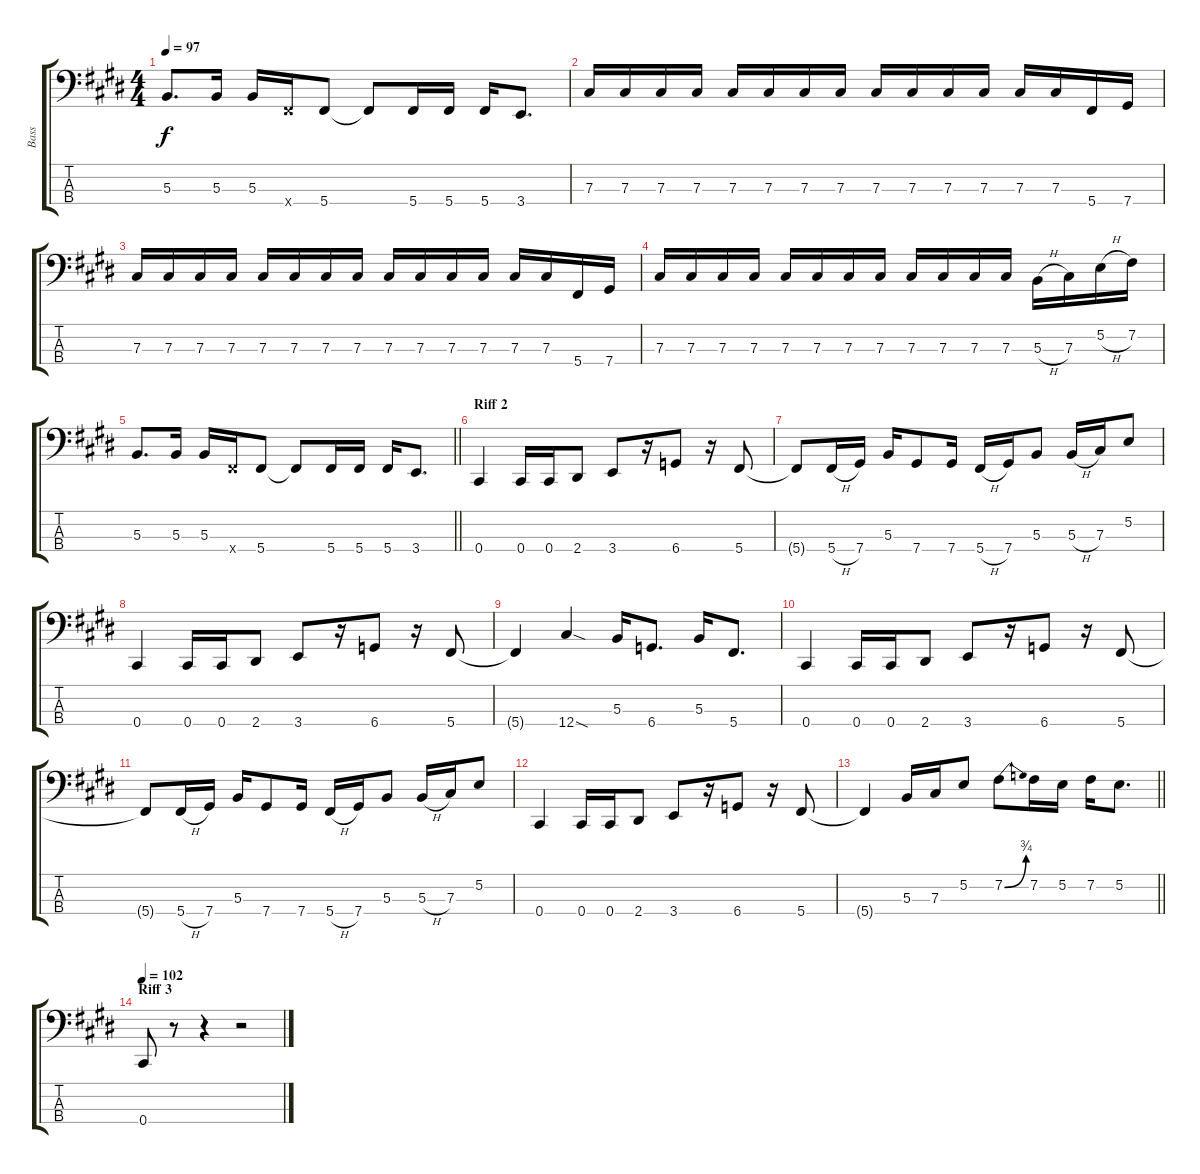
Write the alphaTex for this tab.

\track ("Bass" "Bass") {instrument electricbassfinger}
\staff {score tabs}
\tuning (E2 B1 Gb1 Db1) {hide}
\ts (4 4)
\tempo 97
\clef f4
\ks e
5.3.8{d dy f} 5.3.16 5.3.16 5.4{x}.16 5.4.8 5.4{t}.8 5.4.16 5.4.16 5.4.16 3.4.8{d} |
7.3.16 7.3.16 7.3.16 7.3.16 7.3.16 7.3.16 7.3.16 7.3.16 7.3.16 7.3.16 7.3.16 7.3.16 7.3.16 7.3.16 5.4.16 7.4.16 |
7.3.16 7.3.16 7.3.16 7.3.16 7.3.16 7.3.16 7.3.16 7.3.16 7.3.16 7.3.16 7.3.16 7.3.16 7.3.16 7.3.16 5.4.16 7.4.16 |
7.3.16 7.3.16 7.3.16 7.3.16 7.3.16 7.3.16 7.3.16 7.3.16 7.3.16 7.3.16 7.3.16 7.3.16 5.3{h}.16 7.3.16 5.2{h}.16 7.2.16 |
\barLineRight lightlight
5.3.8{d} 5.3.16 5.3.16 5.4{x}.16 5.4.8 5.4{t}.8 5.4.16 5.4.16 5.4.16 3.4.8{d} |
\section ("" "Riff 2")
0.4.4 0.4.16 0.4.16 2.4.8 3.4.8 r.16 6.4.8 r.16 5.4.8 |
5.4{t}.8 5.4{h}.16 7.4.16 5.3.16 7.4.8 7.4.16 5.4{h}.16 7.4.16 5.3.8 5.3{h}.16 7.3.16 5.2.8 |
0.4.4 0.4.16 0.4.16 2.4.8 3.4.8 r.16 6.4.8 r.16 5.4.8 |
5.4{t}.4 12.4{sod}.4 5.3.16 6.4.8{d} 5.3.16 5.4.8{d} |
0.4.4 0.4.16 0.4.16 2.4.8 3.4.8 r.16 6.4.8 r.16 5.4.8 |
5.4{t}.8 5.4{h}.16 7.4.16 5.3.16 7.4.8 7.4.16 5.4{h}.16 7.4.16 5.3.8 5.3{h}.16 7.3.16 5.2.8 |
0.4.4 0.4.16 0.4.16 2.4.8 3.4.8 r.16 6.4.8 r.16 5.4.8 |
\barLineRight lightlight
5.4{t}.4 5.3.16 7.3.16 5.2.8 7.2{be (bend 0 0 60 3)}.8 7.2.16 5.2.16 7.2.16 5.2.8{d} |
\section ("" "Riff 3")
\tempo 102
0.4.8 r.8 r.4 r.2
